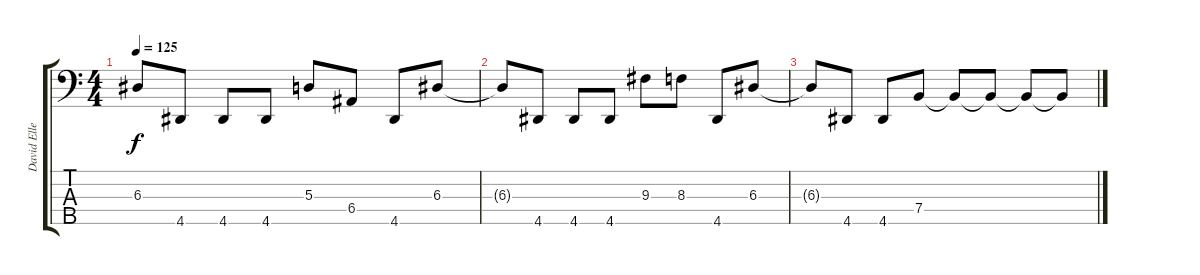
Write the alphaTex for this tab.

\track ("David Ellefson" "David Elle") {instrument electricbasspick}
\staff {score tabs}
\tuning (G2 D2 A1 E1 B0) {hide}
\ts (4 4)
\tempo 125
\clef f4
\ks c
6.3{t}.8{dy f} 4.5.8 4.5.8 4.5.8 5.3.8 6.4.8 4.5.8 6.3.8 |
6.3{t}.8 4.5.8 4.5.8 4.5.8 9.3.8 8.3.8 4.5.8 6.3.8 |
6.3{t}.8 4.5.8 4.5.8 7.4.8 7.4{t}.8 7.4{t}.8 7.4{t}.8 7.4{t}.8
